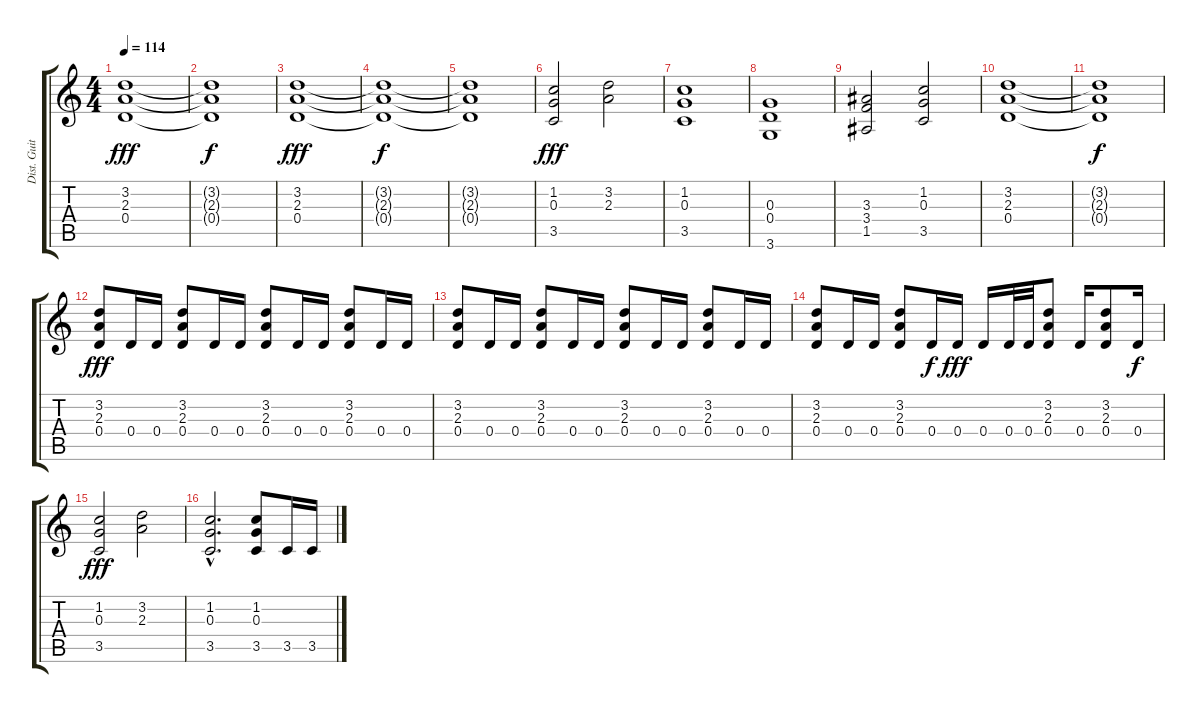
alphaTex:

\track ("Dist. Guitar" "Dist. Guit") {instrument distortionguitar}
\staff {score tabs}
\tuning (E4 B3 G3 D3 A2 E2) {hide}
\ts (4 4)
\tempo 114
\clef g2
\ks c
(3.2 2.3 0.4).1{dy fff} |
(3.2{t} 2.3{t} 0.4{t}).1{dy f} |
(3.2 2.3 0.4).1{dy fff} |
(3.2{t} 2.3{t} 0.4{t}).1{dy f} |
(3.2{t} 2.3{t} 0.4{t}).1 |
(1.2 0.3 3.5).2{dy fff} (3.2 2.3).2 |
(1.2 0.3 3.5).1 |
(0.3 0.4 3.6).1 |
(3.3 3.4 1.5).2 (1.2 0.3 3.5).2 |
(3.2 2.3 0.4).1 |
(3.2{t} 2.3{t} 0.4{t}).1{dy f} |
(3.2 2.3 0.4).8{dy fff} 0.4.16 0.4.16 (3.2 2.3 0.4).8 0.4.16 0.4.16 (3.2 2.3 0.4).8 0.4.16 0.4.16 (3.2 2.3 0.4).8 0.4.16 0.4.16 |
(3.2 2.3 0.4).8 0.4.16 0.4.16 (3.2 2.3 0.4).8 0.4.16 0.4.16 (3.2 2.3 0.4).8 0.4.16 0.4.16 (3.2 2.3 0.4).8 0.4.16 0.4.16 |
(3.2 2.3 0.4).8 0.4.16 0.4.16 (3.2 2.3 0.4).8 0.4.16{dy f} 0.4.16{dy fff} 0.4.16 0.4.32 0.4.32 (3.2 2.3 0.4).8 0.4.16 (3.2 2.3 0.4).8 0.4.16{dy f} |
(1.2 0.3 3.5).2{dy fff} (3.2 2.3).2 |
(1.2{hac} 0.3{hac} 3.5{hac}).2{d} (1.2 0.3 3.5).8 3.5.16 3.5.16
